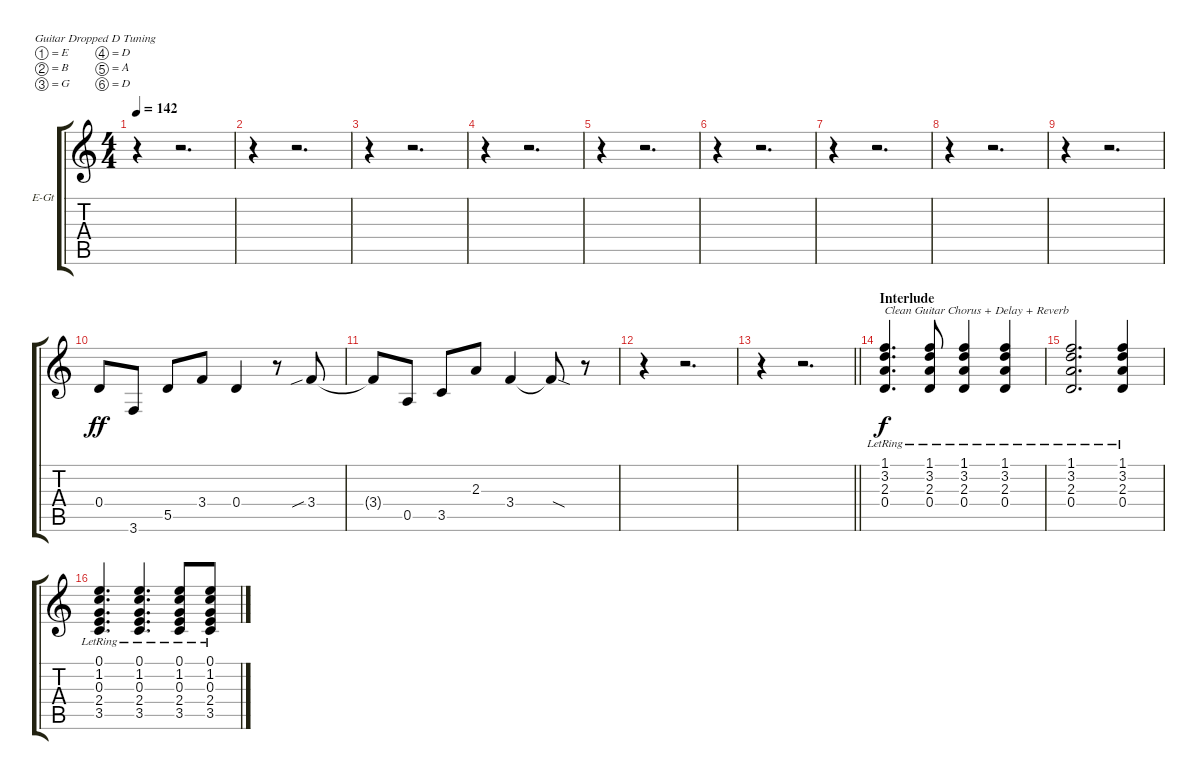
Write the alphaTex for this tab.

\bracketExtendMode groupsimilarinstruments
\firstSystemTrackNameOrientation horizontal
\otherSystemsTrackNameOrientation horizontal
\track ("Electric Guitar 6" "E-Gt") {instrument distortionguitar}
\staff {score tabs}
\tuning (E4 B3 G3 D3 A2 D2)
\ts (4 4)
\tempo 142
\clef g2
\ks c
r.4{dy ff} r.2{d} |
r.4 r.2{d} |
r.4 r.2{d} |
r.4 r.2{d} |
r.4 r.2{d} |
r.4 r.2{d} |
r.4 r.2{d} |
r.4 r.2{d} |
r.4 r.2{d} |
0.4.8 3.6.8 5.5.8 3.4.8 0.4.4 r.8 3.4{sib}.8 |
3.4{t}.8 0.5.8 3.5.8 2.3.8 3.4.4 3.4{sod t}.8 r.8 |
r.4 r.2{d} |
\barLineRight lightlight
r.4 r.2{d} |
\section ("" "Interlude")
\tempo (150 hide)
(1.1 3.2{lr} 2.3{lr} 0.4{lr}).4{d txt "Clean Guitar Chorus + Delay + Reverb" dy f} (1.1 3.2{lr} 2.3{lr} 0.4{lr}).8 (1.1 3.2{lr} 2.3{lr} 0.4{lr}).4 (1.1 3.2{lr} 2.3{lr} 0.4{lr}).4 |
(1.1 3.2{lr} 2.3{lr} 0.4{lr}).2{d} (1.1 3.2{lr} 2.3{lr} 0.4{lr}).4 |
(0.1 1.2{lr} 0.3{lr} 2.4{lr} 3.5{lr}).4{d} (0.1 1.2{lr} 0.3{lr} 2.4{lr} 3.5{lr}).4{d} (0.1 1.2{lr} 0.3{lr} 2.4{lr} 3.5{lr}).8 (0.1 1.2{lr} 0.3{lr} 2.4{lr} 3.5{lr}).8
